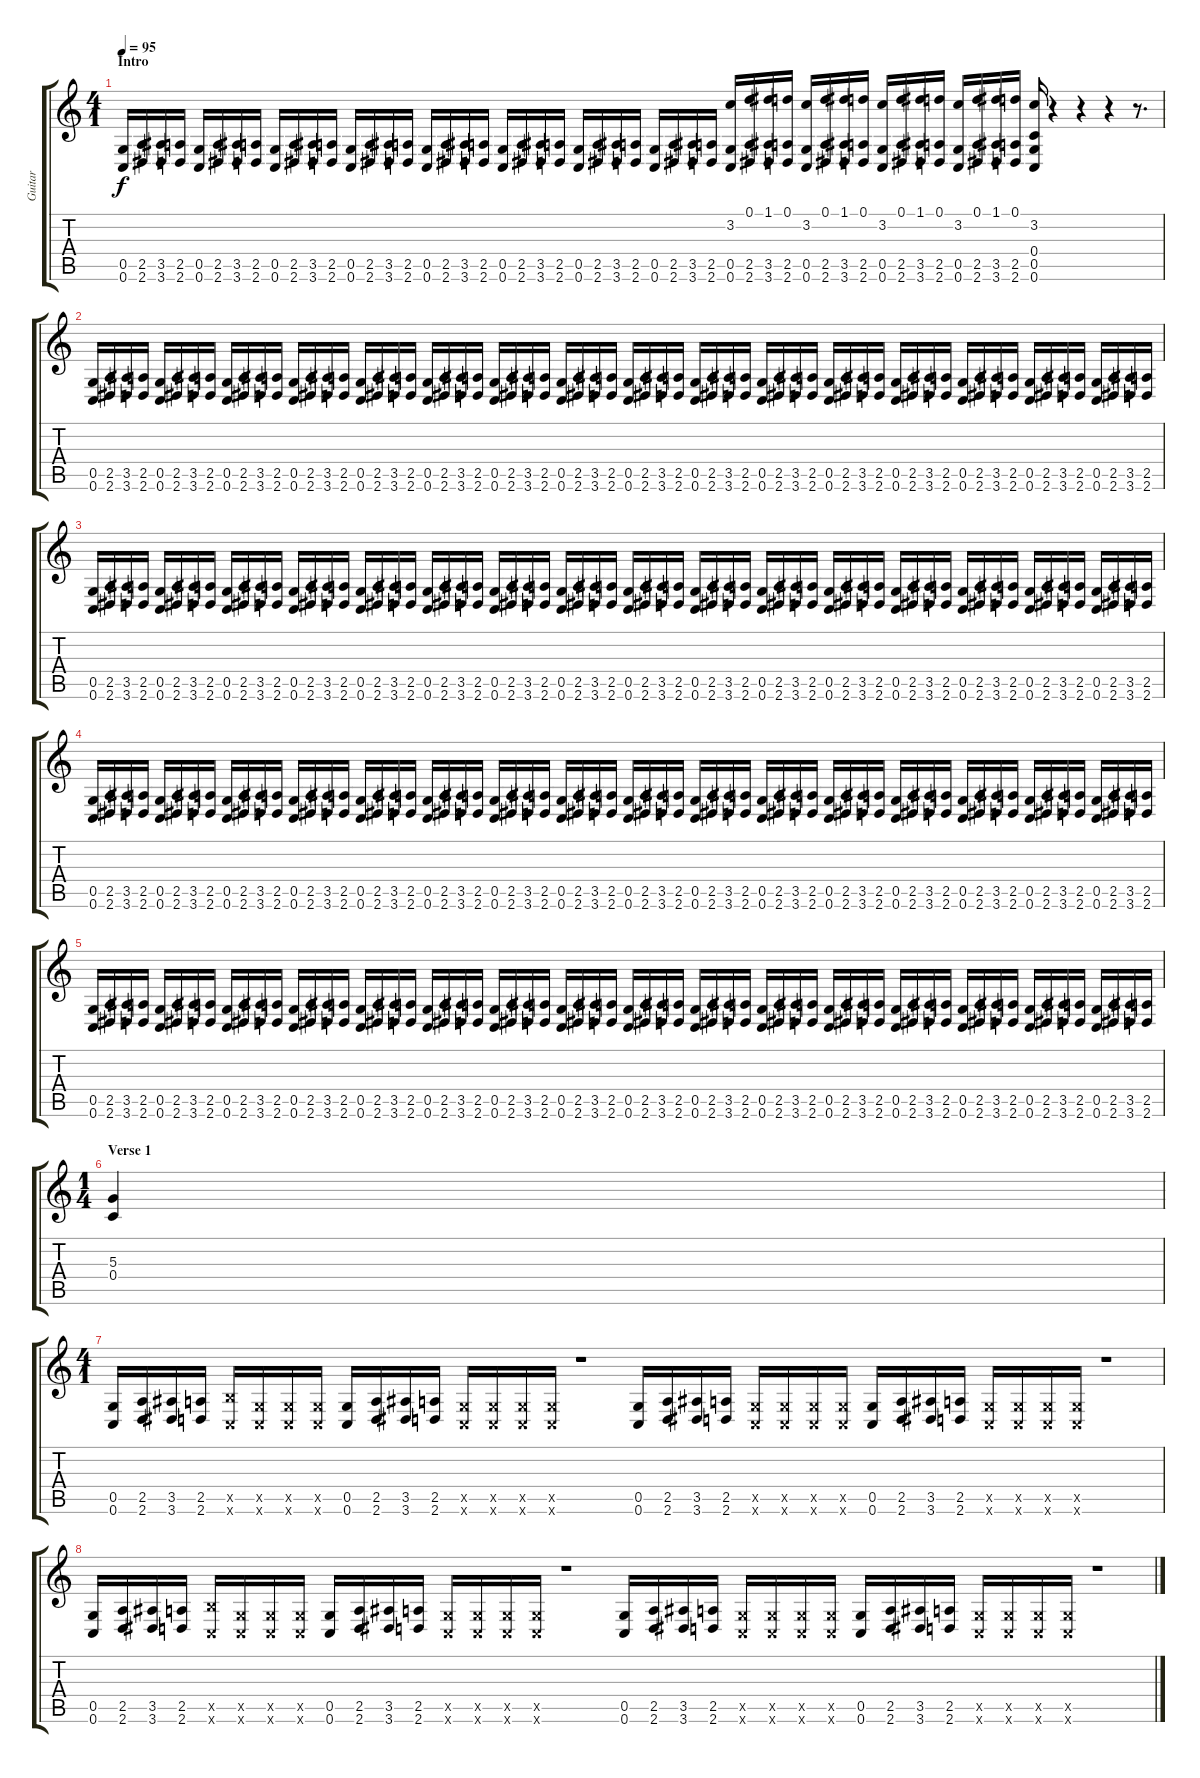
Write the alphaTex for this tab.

\track ("Guitar" "Guitar") {instrument distortionguitar}
\staff {score tabs}
\tuning (D4 A3 D3 C3 G2 C2) {hide}
\ts (4 1)
\section ("" "Intro")
\tempo 95
\clef g2
\ks c
(0.5 0.6).16{dy f instrument distortionguitar} (2.5 2.6).16 (3.5 3.6).16 (2.5 2.6).16 (0.5 0.6).16 (2.5 2.6).16 (3.5 3.6).16 (2.5 2.6).16 (0.5 0.6).16 (2.5 2.6).16 (3.5 3.6).16 (2.5 2.6).16 (0.5 0.6).16 (2.5 2.6).16 (3.5 3.6).16 (2.5 2.6).16 (0.5 0.6).16 (2.5 2.6).16 (3.5 3.6).16 (2.5 2.6).16 (0.5 0.6).16 (2.5 2.6).16 (3.5 3.6).16 (2.5 2.6).16 (0.5 0.6).16 (2.5 2.6).16 (3.5 3.6).16 (2.5 2.6).16 (0.5 0.6).16 (2.5 2.6).16 (3.5 3.6).16 (2.5 2.6).16 (3.2 0.5 0.6).16{balance 0} (0.1 2.5 2.6).16{balance 16} (1.1 3.5 3.6).16{balance 0} (0.1 2.5 2.6).16{balance 16} (3.2 0.5 0.6).16{balance 0} (0.1 2.5 2.6).16{balance 16} (1.1 3.5 3.6).16{balance 0} (0.1 2.5 2.6).16{balance 16} (3.2 0.5 0.6).16{balance 0} (0.1 2.5 2.6).16{balance 16} (1.1 3.5 3.6).16{balance 0} (0.1 2.5 2.6).16{balance 16} (3.2 0.5 0.6).16{balance 0} (0.1 2.5 2.6).16{balance 16} (1.1 3.5 3.6).16{balance 0} (0.1 2.5 2.6).16{balance 16} (3.2 0.4 0.5 0.6).16{balance 8} r.4 r.4 r.4 r.8{d} |
(0.5 0.6).16 (2.5 2.6).16 (3.5 3.6).16 (2.5 2.6).16 (0.5 0.6).16 (2.5 2.6).16 (3.5 3.6).16 (2.5 2.6).16 (0.5 0.6).16 (2.5 2.6).16 (3.5 3.6).16 (2.5 2.6).16 (0.5 0.6).16 (2.5 2.6).16 (3.5 3.6).16 (2.5 2.6).16 (0.5 0.6).16 (2.5 2.6).16 (3.5 3.6).16 (2.5 2.6).16 (0.5 0.6).16 (2.5 2.6).16 (3.5 3.6).16 (2.5 2.6).16 (0.5 0.6).16 (2.5 2.6).16 (3.5 3.6).16 (2.5 2.6).16 (0.5 0.6).16 (2.5 2.6).16 (3.5 3.6).16 (2.5 2.6).16 (0.5 0.6).16 (2.5 2.6).16 (3.5 3.6).16 (2.5 2.6).16 (0.5 0.6).16 (2.5 2.6).16 (3.5 3.6).16 (2.5 2.6).16 (0.5 0.6).16 (2.5 2.6).16 (3.5 3.6).16 (2.5 2.6).16 (0.5 0.6).16 (2.5 2.6).16 (3.5 3.6).16 (2.5 2.6).16 (0.5 0.6).16 (2.5 2.6).16 (3.5 3.6).16 (2.5 2.6).16 (0.5 0.6).16 (2.5 2.6).16 (3.5 3.6).16 (2.5 2.6).16 (0.5 0.6).16 (2.5 2.6).16 (3.5 3.6).16 (2.5 2.6).16 (0.5 0.6).16 (2.5 2.6).16 (3.5 3.6).16 (2.5 2.6).16 |
(0.5 0.6).16 (2.5 2.6).16 (3.5 3.6).16 (2.5 2.6).16 (0.5 0.6).16 (2.5 2.6).16 (3.5 3.6).16 (2.5 2.6).16 (0.5 0.6).16 (2.5 2.6).16 (3.5 3.6).16 (2.5 2.6).16 (0.5 0.6).16 (2.5 2.6).16 (3.5 3.6).16 (2.5 2.6).16 (0.5 0.6).16 (2.5 2.6).16 (3.5 3.6).16 (2.5 2.6).16 (0.5 0.6).16 (2.5 2.6).16 (3.5 3.6).16 (2.5 2.6).16 (0.5 0.6).16 (2.5 2.6).16 (3.5 3.6).16 (2.5 2.6).16 (0.5 0.6).16 (2.5 2.6).16 (3.5 3.6).16 (2.5 2.6).16 (0.5 0.6).16 (2.5 2.6).16 (3.5 3.6).16 (2.5 2.6).16 (0.5 0.6).16 (2.5 2.6).16 (3.5 3.6).16 (2.5 2.6).16 (0.5 0.6).16 (2.5 2.6).16 (3.5 3.6).16 (2.5 2.6).16 (0.5 0.6).16 (2.5 2.6).16 (3.5 3.6).16 (2.5 2.6).16 (0.5 0.6).16 (2.5 2.6).16 (3.5 3.6).16 (2.5 2.6).16 (0.5 0.6).16 (2.5 2.6).16 (3.5 3.6).16 (2.5 2.6).16 (0.5 0.6).16 (2.5 2.6).16 (3.5 3.6).16 (2.5 2.6).16 (0.5 0.6).16 (2.5 2.6).16 (3.5 3.6).16 (2.5 2.6).16 |
(0.5 0.6).16 (2.5 2.6).16 (3.5 3.6).16 (2.5 2.6).16 (0.5 0.6).16 (2.5 2.6).16 (3.5 3.6).16 (2.5 2.6).16 (0.5 0.6).16 (2.5 2.6).16 (3.5 3.6).16 (2.5 2.6).16 (0.5 0.6).16 (2.5 2.6).16 (3.5 3.6).16 (2.5 2.6).16 (0.5 0.6).16 (2.5 2.6).16 (3.5 3.6).16 (2.5 2.6).16 (0.5 0.6).16 (2.5 2.6).16 (3.5 3.6).16 (2.5 2.6).16 (0.5 0.6).16 (2.5 2.6).16 (3.5 3.6).16 (2.5 2.6).16 (0.5 0.6).16 (2.5 2.6).16 (3.5 3.6).16 (2.5 2.6).16 (0.5 0.6).16 (2.5 2.6).16 (3.5 3.6).16 (2.5 2.6).16 (0.5 0.6).16 (2.5 2.6).16 (3.5 3.6).16 (2.5 2.6).16 (0.5 0.6).16 (2.5 2.6).16 (3.5 3.6).16 (2.5 2.6).16 (0.5 0.6).16 (2.5 2.6).16 (3.5 3.6).16 (2.5 2.6).16 (0.5 0.6).16 (2.5 2.6).16 (3.5 3.6).16 (2.5 2.6).16 (0.5 0.6).16 (2.5 2.6).16 (3.5 3.6).16 (2.5 2.6).16 (0.5 0.6).16 (2.5 2.6).16 (3.5 3.6).16 (2.5 2.6).16 (0.5 0.6).16 (2.5 2.6).16 (3.5 3.6).16 (2.5 2.6).16 |
(0.5 0.6).16 (2.5 2.6).16 (3.5 3.6).16 (2.5 2.6).16 (0.5 0.6).16 (2.5 2.6).16 (3.5 3.6).16 (2.5 2.6).16 (0.5 0.6).16 (2.5 2.6).16 (3.5 3.6).16 (2.5 2.6).16 (0.5 0.6).16 (2.5 2.6).16 (3.5 3.6).16 (2.5 2.6).16 (0.5 0.6).16 (2.5 2.6).16 (3.5 3.6).16 (2.5 2.6).16 (0.5 0.6).16 (2.5 2.6).16 (3.5 3.6).16 (2.5 2.6).16 (0.5 0.6).16 (2.5 2.6).16 (3.5 3.6).16 (2.5 2.6).16 (0.5 0.6).16 (2.5 2.6).16 (3.5 3.6).16 (2.5 2.6).16 (0.5 0.6).16 (2.5 2.6).16 (3.5 3.6).16 (2.5 2.6).16 (0.5 0.6).16 (2.5 2.6).16 (3.5 3.6).16 (2.5 2.6).16 (0.5 0.6).16 (2.5 2.6).16 (3.5 3.6).16 (2.5 2.6).16 (0.5 0.6).16 (2.5 2.6).16 (3.5 3.6).16 (2.5 2.6).16 (0.5 0.6).16 (2.5 2.6).16 (3.5 3.6).16 (2.5 2.6).16 (0.5 0.6).16 (2.5 2.6).16 (3.5 3.6).16 (2.5 2.6).16 (0.5 0.6).16 (2.5 2.6).16 (3.5 3.6).16 (2.5 2.6).16 (0.5 0.6).16 (2.5 2.6).16 (3.5 3.6).16 (2.5 2.6).16 |
\ts (1 4)
\section ("" "Verse 1")
(5.3 0.4).4 |
\ts (4 1)
(0.5 0.6).16 (2.5 2.6).16 (3.5 3.6).16 (2.5 2.6).16 (4.5{x} 0.6{x}).16 (0.5{x} 0.6{x}).16 (0.5{x} 0.6{x}).16 (0.5{x} 0.6{x}).16 (0.5 0.6).16 (2.5 2.6).16 (3.5 3.6).16 (2.5 2.6).16 (0.5{x} 0.6{x}).16 (0.5{x} 0.6{x}).16 (0.5{x} 0.6{x}).16 (0.5{x} 0.6{x}).16 r.1 (0.5 0.6).16 (2.5 2.6).16 (3.5 3.6).16 (2.5 2.6).16 (0.5{x} 0.6{x}).16 (0.5{x} 0.6{x}).16 (0.5{x} 0.6{x}).16 (0.5{x} 0.6{x}).16 (0.5 0.6).16 (2.5 2.6).16 (3.5 3.6).16 (2.5 2.6).16 (0.5{x} 0.6{x}).16 (0.5{x} 0.6{x}).16 (0.5{x} 0.6{x}).16 (0.5{x} 0.6{x}).16 r.1 |
(0.5 0.6).16 (2.5 2.6).16 (3.5 3.6).16 (2.5 2.6).16 (4.5{x} 0.6{x}).16 (0.5{x} 0.6{x}).16 (0.5{x} 0.6{x}).16 (0.5{x} 0.6{x}).16 (0.5 0.6).16 (2.5 2.6).16 (3.5 3.6).16 (2.5 2.6).16 (0.5{x} 0.6{x}).16 (0.5{x} 0.6{x}).16 (0.5{x} 0.6{x}).16 (0.5{x} 0.6{x}).16 r.1 (0.5 0.6).16 (2.5 2.6).16 (3.5 3.6).16 (2.5 2.6).16 (0.5{x} 0.6{x}).16 (0.5{x} 0.6{x}).16 (0.5{x} 0.6{x}).16 (0.5{x} 0.6{x}).16 (0.5 0.6).16 (2.5 2.6).16 (3.5 3.6).16 (2.5 2.6).16 (0.5{x} 0.6{x}).16 (0.5{x} 0.6{x}).16 (0.5{x} 0.6{x}).16 (0.5{x} 0.6{x}).16 r.1
